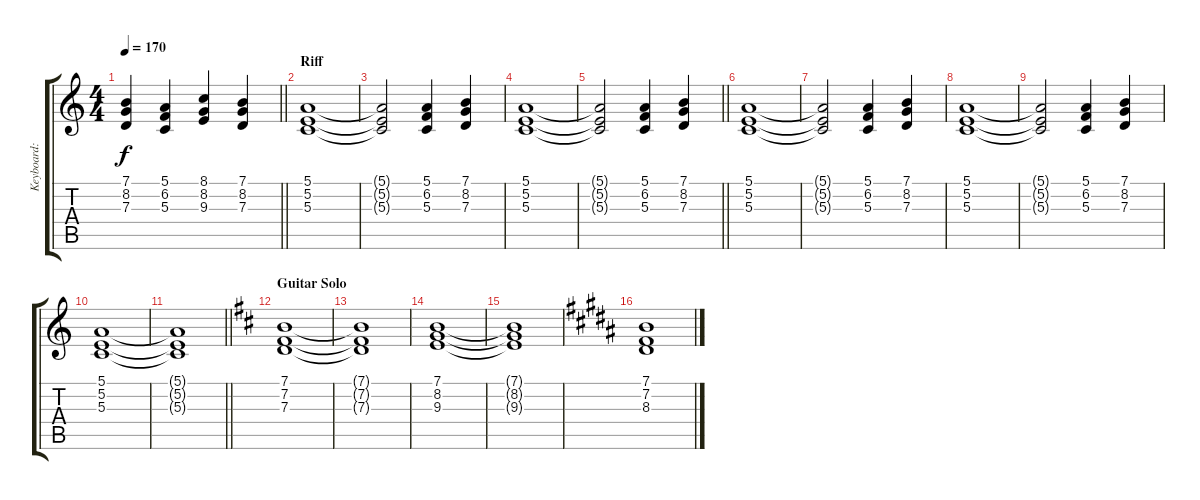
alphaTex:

\track ("Keyboard: Juha Mäenpää" "Keyboard: ") {instrument stringensemble1}
\staff {score tabs}
\tuning (E4 B3 G3 D3 A2 E2) {hide}
\ts (4 4)
\tempo 170
\clef g2
\barLineRight lightlight
\ks aminor
(7.1 8.2 7.3).4{dy f} (5.1 6.2 5.3).4 (8.1 8.2 9.3).4 (7.1 8.2 7.3).4 |
\section ("" "Riff")
(5.1 5.2 5.3).1 |
(5.1{t} 5.2{t} 5.3{t}).2 (5.1 6.2 5.3).4 (7.1 8.2 7.3).4 |
(5.1 5.2 5.3).1 |
\barLineRight lightlight
(5.1{t} 5.2{t} 5.3{t}).2 (5.1 6.2 5.3).4 (7.1 8.2 7.3).4 |
(5.1 5.2 5.3).1 |
(5.1{t} 5.2{t} 5.3{t}).2 (5.1 6.2 5.3).4 (7.1 8.2 7.3).4 |
(5.1 5.2 5.3).1 |
(5.1{t} 5.2{t} 5.3{t}).2 (5.1 6.2 5.3).4 (7.1 8.2 7.3).4 |
(5.1 5.2 5.3).1 |
\barLineRight lightlight
(5.1{t} 5.2{t} 5.3{t}).1 |
\section ("" "Guitar Solo")
\ks bminor
(7.1 7.2 7.3).1 |
(7.1{t} 7.2{t} 7.3{t}).1 |
(7.1 8.2 9.3).1 |
(7.1{t} 8.2{t} 9.3{t}).1 |
\ks b
(7.1 7.2 8.3).1
